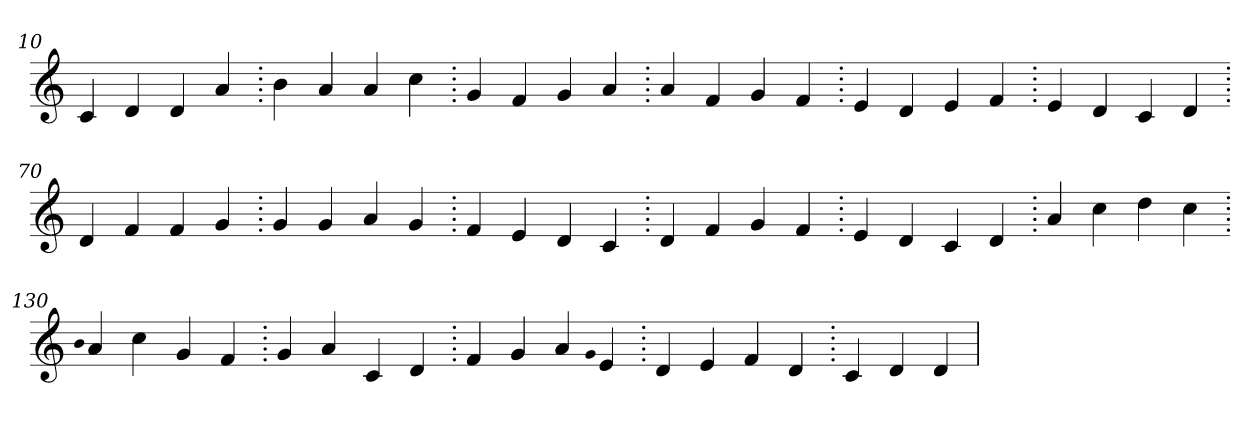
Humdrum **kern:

**kern
*part1
*staff1
*clefG2
=10.
4c
4d
4d
4a
=20.
4b
4a
4a
4cc
=30.
4g
4f
4g
4a
=40.
4a
4f
4g
4f
=50.
4e
4d
4e
4f
=60.
4e
4d
4c
4d
=70.
4d
4f
4f
4g
=80.
4g
4g
4a
4g
=90.
4f
4e
4d
4c
=100.
4d
4f
4g
4f
=110.
4e
4d
4c
4d
=120.
4a
4cc
4dd
4cc
=130.
qqb
4a
4cc
4g
4f
=140.
4g
4a
4c
4d
=150.
4f
4g
4a
qqg
4e
=160.
4d
4e
4f
4d
=170.
4c
4d
4d
=
*-
